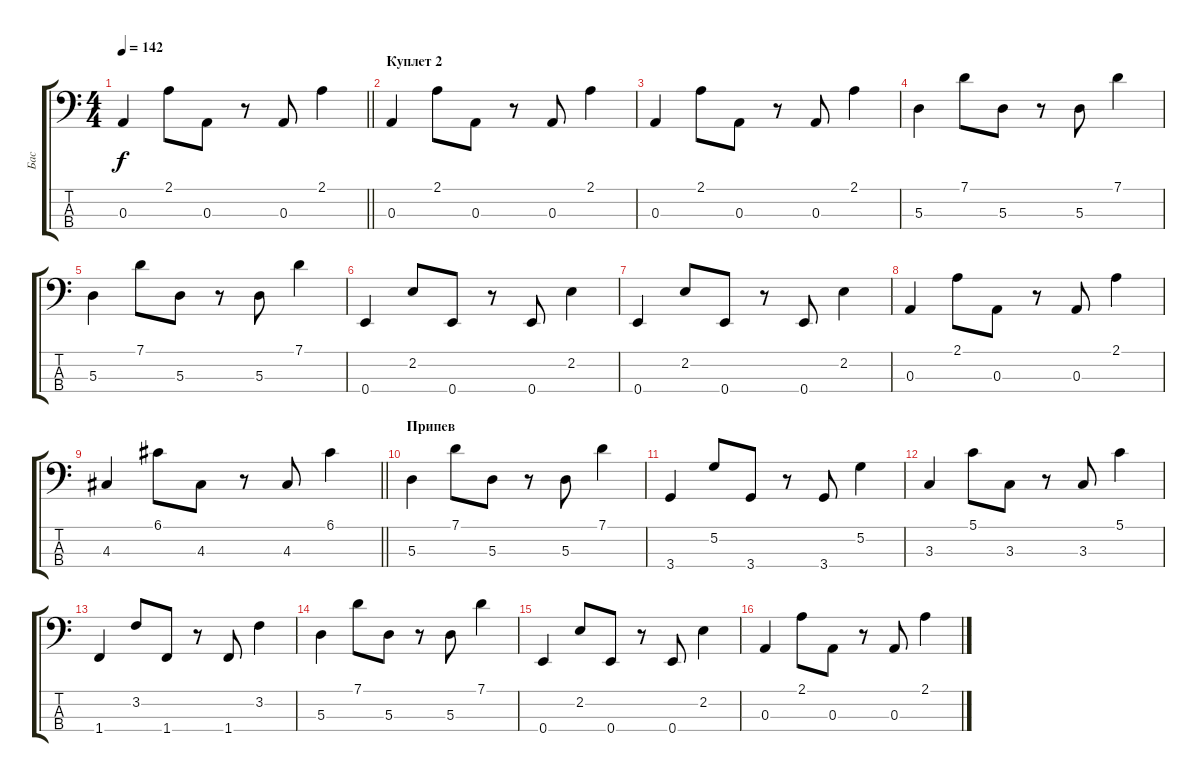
\track ("Бас" "Бас") {instrument electricbassfinger}
\staff {score tabs}
\tuning (G2 D2 A1 E1) {hide}
\ts (4 4)
\tempo 142
\clef f4
\barLineRight lightlight
\ks c
0.3.4{dy f} 2.1.8 0.3.8 r.8 0.3.8 2.1.4 |
\section ("" "Куплет 2")
0.3.4 2.1.8 0.3.8 r.8 0.3.8 2.1.4 |
0.3.4 2.1.8 0.3.8 r.8 0.3.8 2.1.4 |
5.3.4 7.1.8 5.3.8 r.8 5.3.8 7.1.4 |
5.3.4 7.1.8 5.3.8 r.8 5.3.8 7.1.4 |
0.4.4 2.2.8 0.4.8 r.8 0.4.8 2.2.4 |
0.4.4 2.2.8 0.4.8 r.8 0.4.8 2.2.4 |
0.3.4 2.1.8 0.3.8 r.8 0.3.8 2.1.4 |
\barLineRight lightlight
4.3.4 6.1.8 4.3.8 r.8 4.3.8 6.1.4 |
\section ("" "Припев")
5.3.4 7.1.8 5.3.8 r.8 5.3.8 7.1.4 |
3.4.4 5.2.8 3.4.8 r.8 3.4.8 5.2.4 |
3.3.4 5.1.8 3.3.8 r.8 3.3.8 5.1.4 |
1.4.4 3.2.8 1.4.8 r.8 1.4.8 3.2.4 |
5.3.4 7.1.8 5.3.8 r.8 5.3.8 7.1.4 |
0.4.4 2.2.8 0.4.8 r.8 0.4.8 2.2.4 |
0.3.4 2.1.8 0.3.8 r.8 0.3.8 2.1.4
